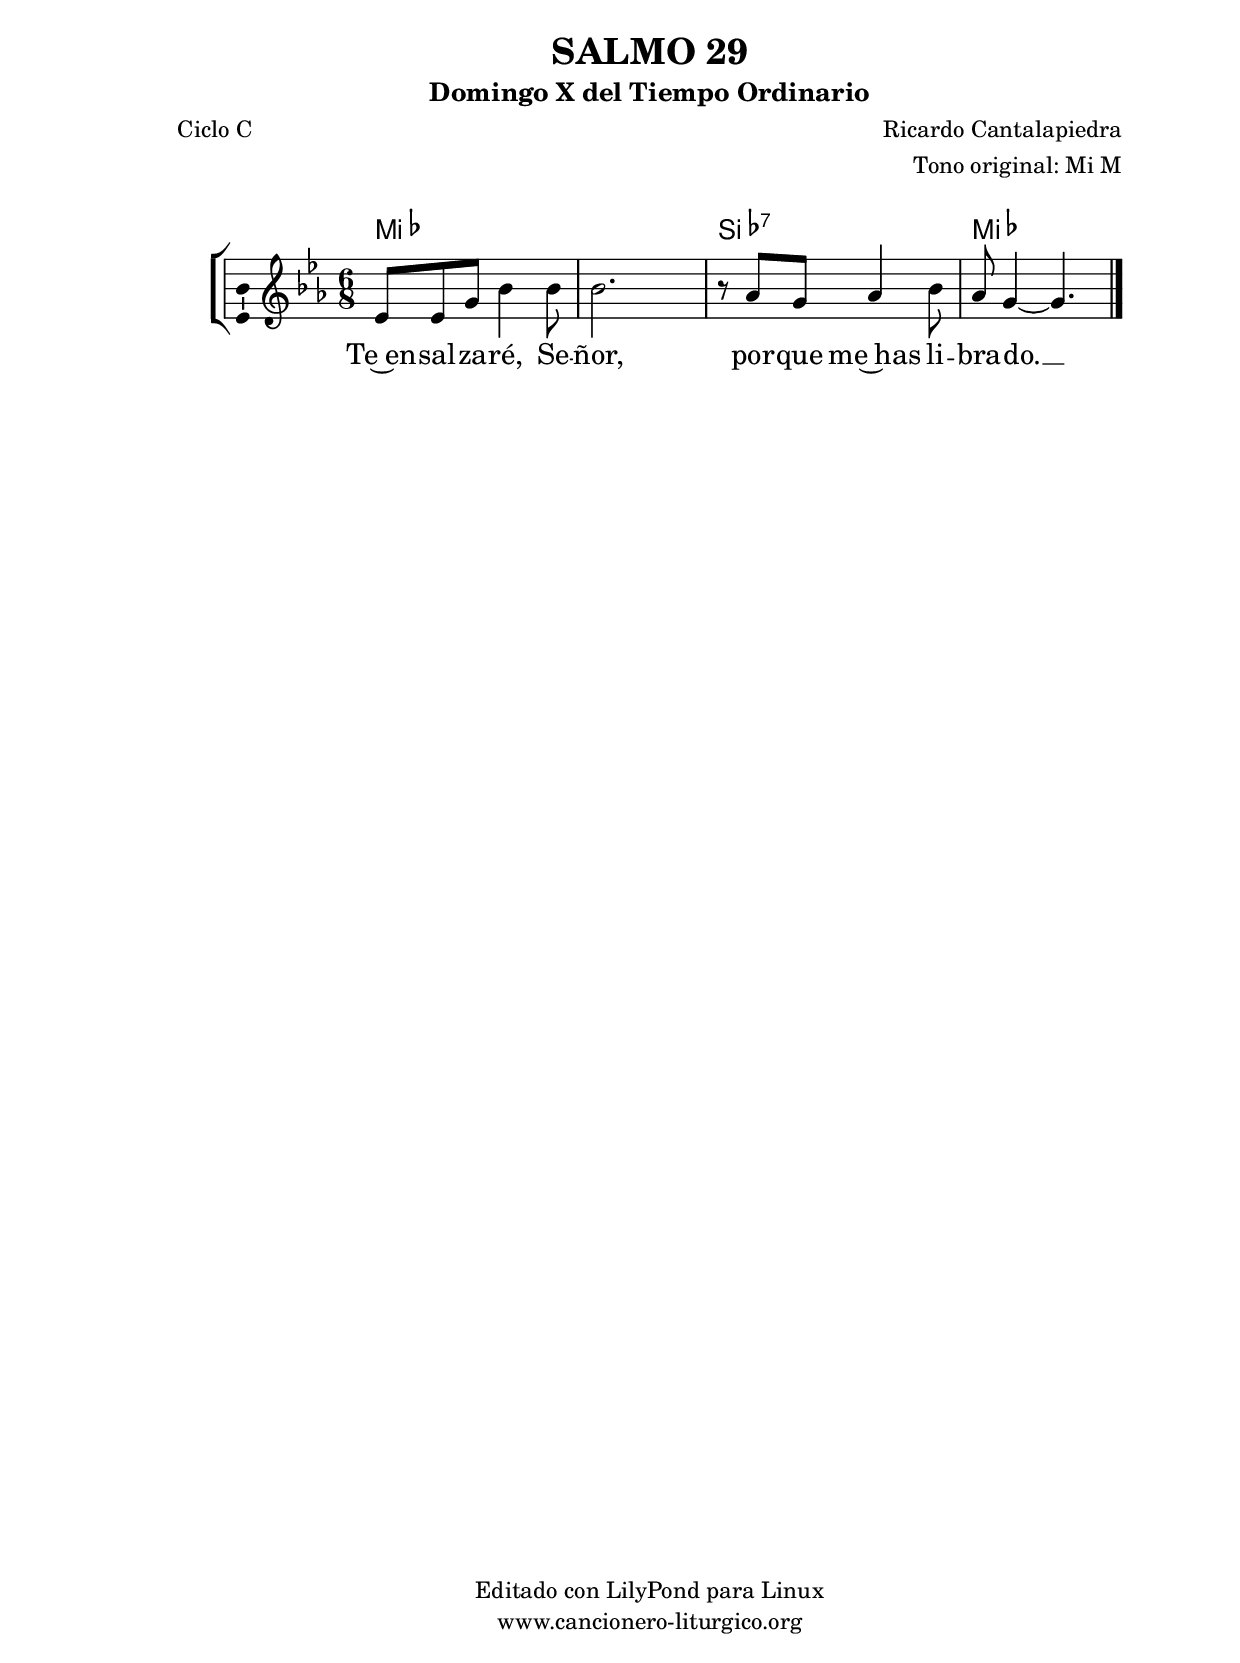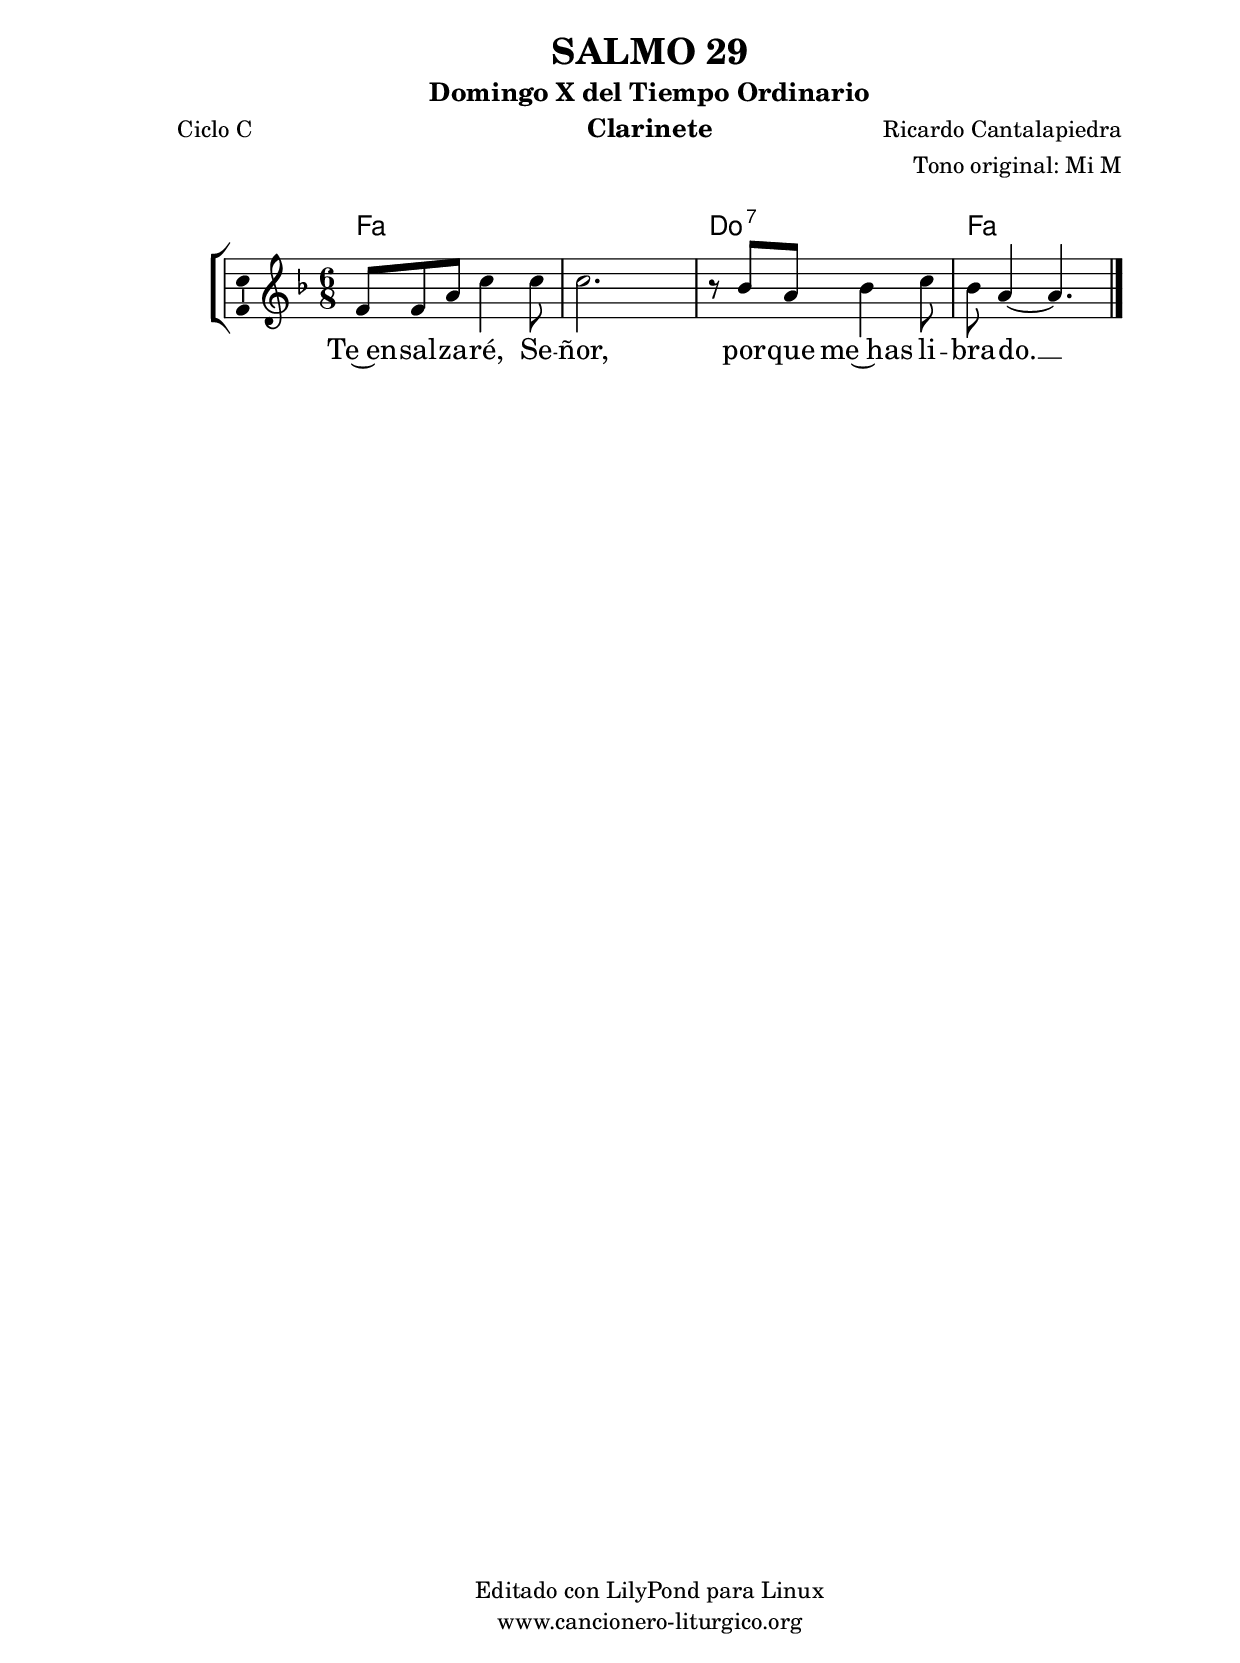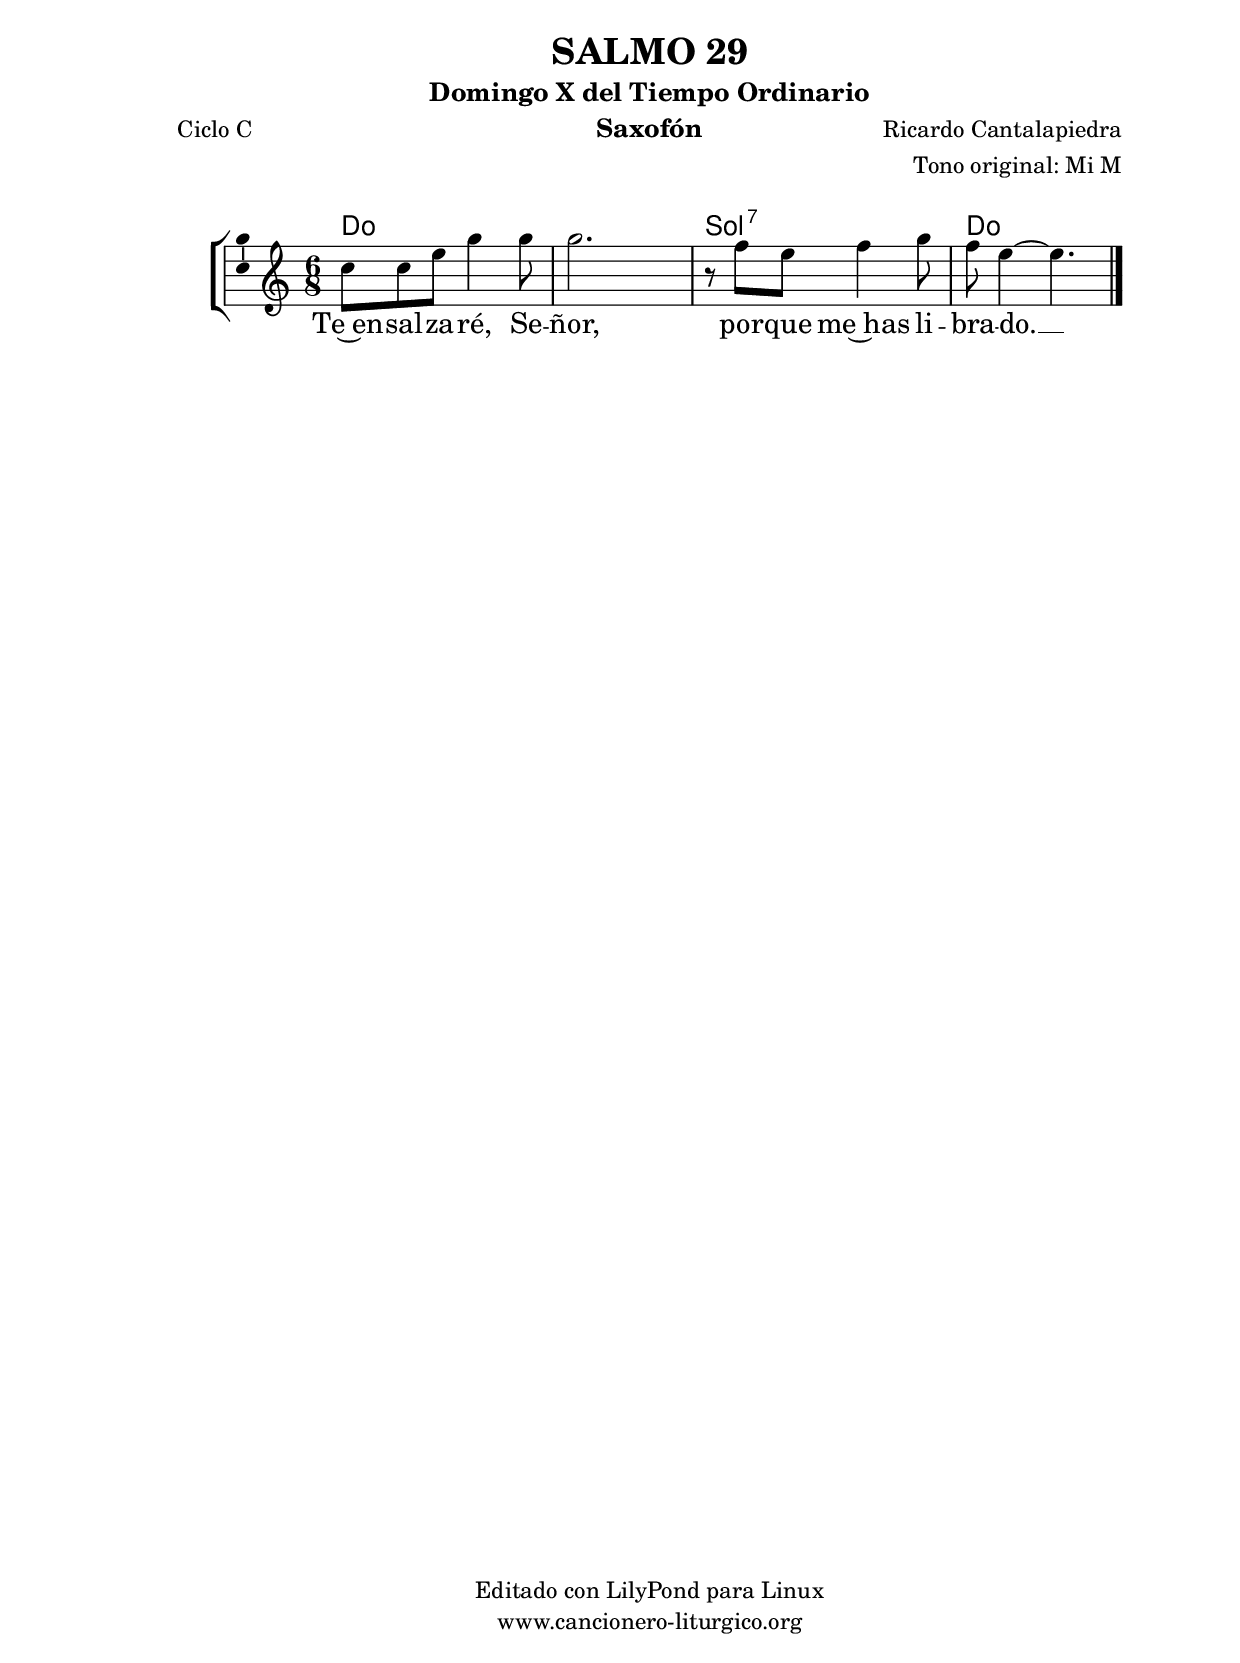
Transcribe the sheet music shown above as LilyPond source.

%
%para convertir .midi en .wav:
%timidity filename.midi -Ow -o finename.wav
%
%
%Para convertir de .wav a .mp3:
%lame -h -m j filename.wav
%
%
%para escuchar el midi:
%timidity nombrefichero.midi
%


%versión de lilypond para la que se ha escrito esta partitura:
\version "2.16.0"

	%Tamaño papel
	#(set-default-paper-size "a4")
	%Tamaño partitura
	#(set-global-staff-size 20)
	%No responde al pulsar sobre una nota
	#(ly:set-option 'point-and-click #f)

%parámetros del encabezamiento:
\header {
	title = "SALMO 29"
	subtitle = "Domingo X del Tiempo Ordinario"
	composer = "Ricardo Cantalapiedra"
	poet = "Ciclo C"
	meter = ""
	arranger = "Tono original: Mi M"
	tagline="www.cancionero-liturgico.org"
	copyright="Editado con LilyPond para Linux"
	tiempo = "Ordinario"
	usos = "Salmo"
	letra = "Te ensalzaré, Señor, porque me has librado."
	}

%parámetros asociados al papel:
\paper  {
	oddHeaderMarkup = \markup {\fill-line { \on-the-fly #not-first-page \fromproperty #'header:title \on-the-fly #not-first-page \fromproperty #'header:composer }}
	evenHeaderMarkup = \markup {\fill-line { \fromproperty #'header:composer \fromproperty #'header:title }}
	#(set-paper-size "a4")
	print-page-number = ##f
	first-page-number = 1
	print-first-page-number = ##f
%	head-separation = 3.0 \cm
	top-margin = 2.0 \cm
	bottom-margin = 0.5\cm
%%%	bottom-margin = -1.0\cm
	left-margin = 3.0 \cm
	line-width = 16.0 \cm 
	indent = 8\mm
	interscoreline = 2.\mm
	between-system-space = 15\mm
%	para que las partituras no llenen la hoja:
	ragged-bottom = ##t
%	idem para la última hoja:
	ragged-last-bottom = ##f
%	para que las partituras llenen el ancho del papel:
	ragged-last = ##f
	after-title-space = 2.5 \cm
%page-count=1
%system-count=8

	%Flexible Vertical Spacing
%	markup-markup-spacing =
%	#'((basic-distance . 15) (minimum-distance . 15) (padding . 3))
	markup-system-spacing =
	#'((basic-distance . 15) (minimum-distance . 15) (padding . 3))
	system-system-spacing =
	#'((basic-distance . 15) (minimum-distance . 15) (padding . 3))
	score-system-spacing =
	#'((basic-distance . 15) (minimum-distance . 15) (padding . 5))
%	top-system-spacing = % header
%	#'((basic-distance . 8) (minimum-distance . 0) (padding . 3))
%	top-markup-spacing =
%	#'((basic-distance . 20) (minimum-distance . 20) (padding . 3))
	last-bottom-spacing = % footer
	#'((basic-distance . 5) (minimum-distance . 5) (padding . 3))
%	score-markup-spacing =
%	#'((basic-distance . 16) (minimum-distance . 13) (padding . 3))

	}


%parámetros que afectan a toda la partitura:
global =  {
	%clave de sol (G):
	\clef G
	%armadura:
	\transpose e ees
	\key e \major
	\tempo 4=80
	\set Score.tempoHideNote = ##t
	}


acordes = {
	\italianChords
	\chordmode {
	\transpose e ees
{

e4. e e e b:7 b:7 e e 

	}
	}
}

melodia = 
	\transpose e ees
{
	\relative c'{
	\time 2/4

\time 6/8

e8 e gis b4 b8
b2.
r8 a8 gis a4 b8
a8 gis4~gis4.

	\bar "|."
	}
	}


texto = \lyricmode {
Te~en -- sal -- za -- ré, Se -- ñor,
por -- que me~has li -- bra -- do. __
	}


acordesStaff = \context ChordNames = acordesStaff <<
	\set chordChanges = ##t
	\acordes
	>>


vozStaff = \context Voice = vozStaff
\with {\consists "Ambitus_engraver"}
<<
%	\set Staff.instrumentName = ""
%	\set Staff.shortInstrumentName = ""
%	\set Staff.midiInstrument = #"clarinet"
%	\set Staff.midiInstrument = #"cello"
%	\set Staff.midiInstrument = #"flute"
	\set Staff.midiInstrument = #"electric guitar (jazz)"
%	\set Staff.midiInstrument = #"english horn"
%	\set Staff.midiInstrument = #"violin"
%	\set Staff.midiInstrument = #"glockenspiel"
	\set Staff.midiMinimumVolume = #0.7
	\set Staff.midiMaximumVolume = #0.9
	\global
	\melodia
	>>


textoStaff = \context Lyrics = textoStaff <<
	\lyricsto vozStaff \texto
	>>

\book {
	\score {
		\context ChoirStaff {
			\override StaffGroup.SystemStartBracket #'collapse-height = #1
			\override Score.SystemStartBar #'collapse-height = #1
			<<
			\acordesStaff
			\vozStaff
			\textoStaff
			>>
			}
		\layout {
	    		\context {
				\Lyrics
				\override LyricText #'font-size = #2
				}
	   		 \context {
				\Score
				%fontSize = #3
				\override StaffSymbol #'staff-space = #(magstep +3)
				%\override Beam #'thickness = #0.55
				%\override SpacingSpanner #'spacing-increment = #1.0
				%\override Slur #'height-limit = #1.5
				}
			}
		}
	\score {
		\unfoldRepeats
		\context ChoirStaff {
			<<
			\acordesStaff
			\vozStaff
			>>
			}
		\midi {
	  		\context {
	  			\Score
				tempoWholesPerMinute = #(ly:make-moment 70 4)
				}
			}
		}
	}

%Partitura para clarinete
#(define output-suffix "C")
\book {
	\header{
		instrument = "Clarinete"
		}
	\score {
		\context ChoirStaff {
			\override StaffGroup.SystemStartBracket #'collapse-height = #1
			\override Score.SystemStartBar #'collapse-height = #1
\transpose c d
			<<
			\acordesStaff
			\vozStaff
			\textoStaff
			>>
			}
		\layout {
	    		\context {
				\Lyrics
				\override LyricText #'font-size = #2
				}
	   		 \context {
				\Score
				%fontSize = #3
				\override StaffSymbol #'staff-space = #(magstep +3)
				%\override Beam #'thickness = #0.55
				%\override SpacingSpanner #'spacing-increment = #1.0
				%\override Slur #'height-limit = #1.5
				}
			}
		}
	}

%Partitura para saxofón
#(define output-suffix "S")
\book {
	\header{
		instrument = "Saxofón"
		}
	\score {
		\context ChoirStaff {
			\override StaffGroup.SystemStartBracket #'collapse-height = #1
			\override Score.SystemStartBar #'collapse-height = #1
\transpose c a
			<<
			\acordesStaff
			\vozStaff
			\textoStaff
			>>
			}
		\layout {
	    		\context {
				\Lyrics
				\override LyricText #'font-size = #2
				}
	   		 \context {
				\Score
				%fontSize = #3
				\override StaffSymbol #'staff-space = #(magstep +3)
				%\override Beam #'thickness = #0.55
				%\override SpacingSpanner #'spacing-increment = #1.0
				%\override Slur #'height-limit = #1.5
				}
			}
		}
	}

